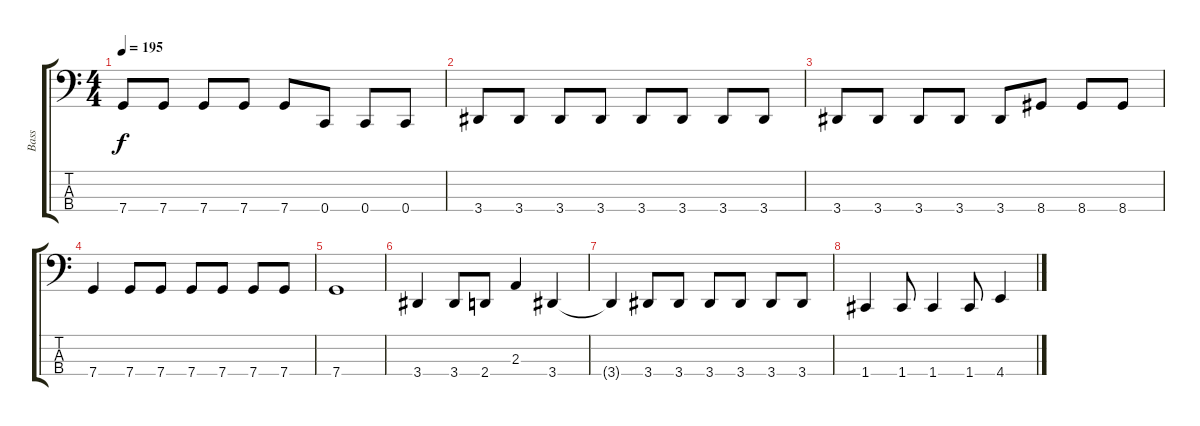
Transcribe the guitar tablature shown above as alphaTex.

\track ("Bass" "Bass") {instrument electricbasspick}
\staff {score tabs}
\tuning (F2 C2 G1 C1) {hide}
\ts (4 4)
\tempo 195
\clef f4
\ks c
7.4.8{dy f} 7.4.8 7.4.8 7.4.8 7.4.8 0.4.8 0.4.8 0.4.8 |
3.4.8 3.4.8 3.4.8 3.4.8 3.4.8 3.4.8 3.4.8 3.4.8 |
3.4.8 3.4.8 3.4.8 3.4.8 3.4.8 8.4.8 8.4.8 8.4.8 |
7.4.4 7.4.8 7.4.8 7.4.8 7.4.8 7.4.8 7.4.8 |
7.4.1 |
3.4.4 3.4.8 2.4.8 2.3.4 3.4.4 |
3.4{t}.4 3.4.8 3.4.8 3.4.8 3.4.8 3.4.8 3.4.8 |
1.4.4 1.4.8 1.4.4 1.4.8 4.4.4
